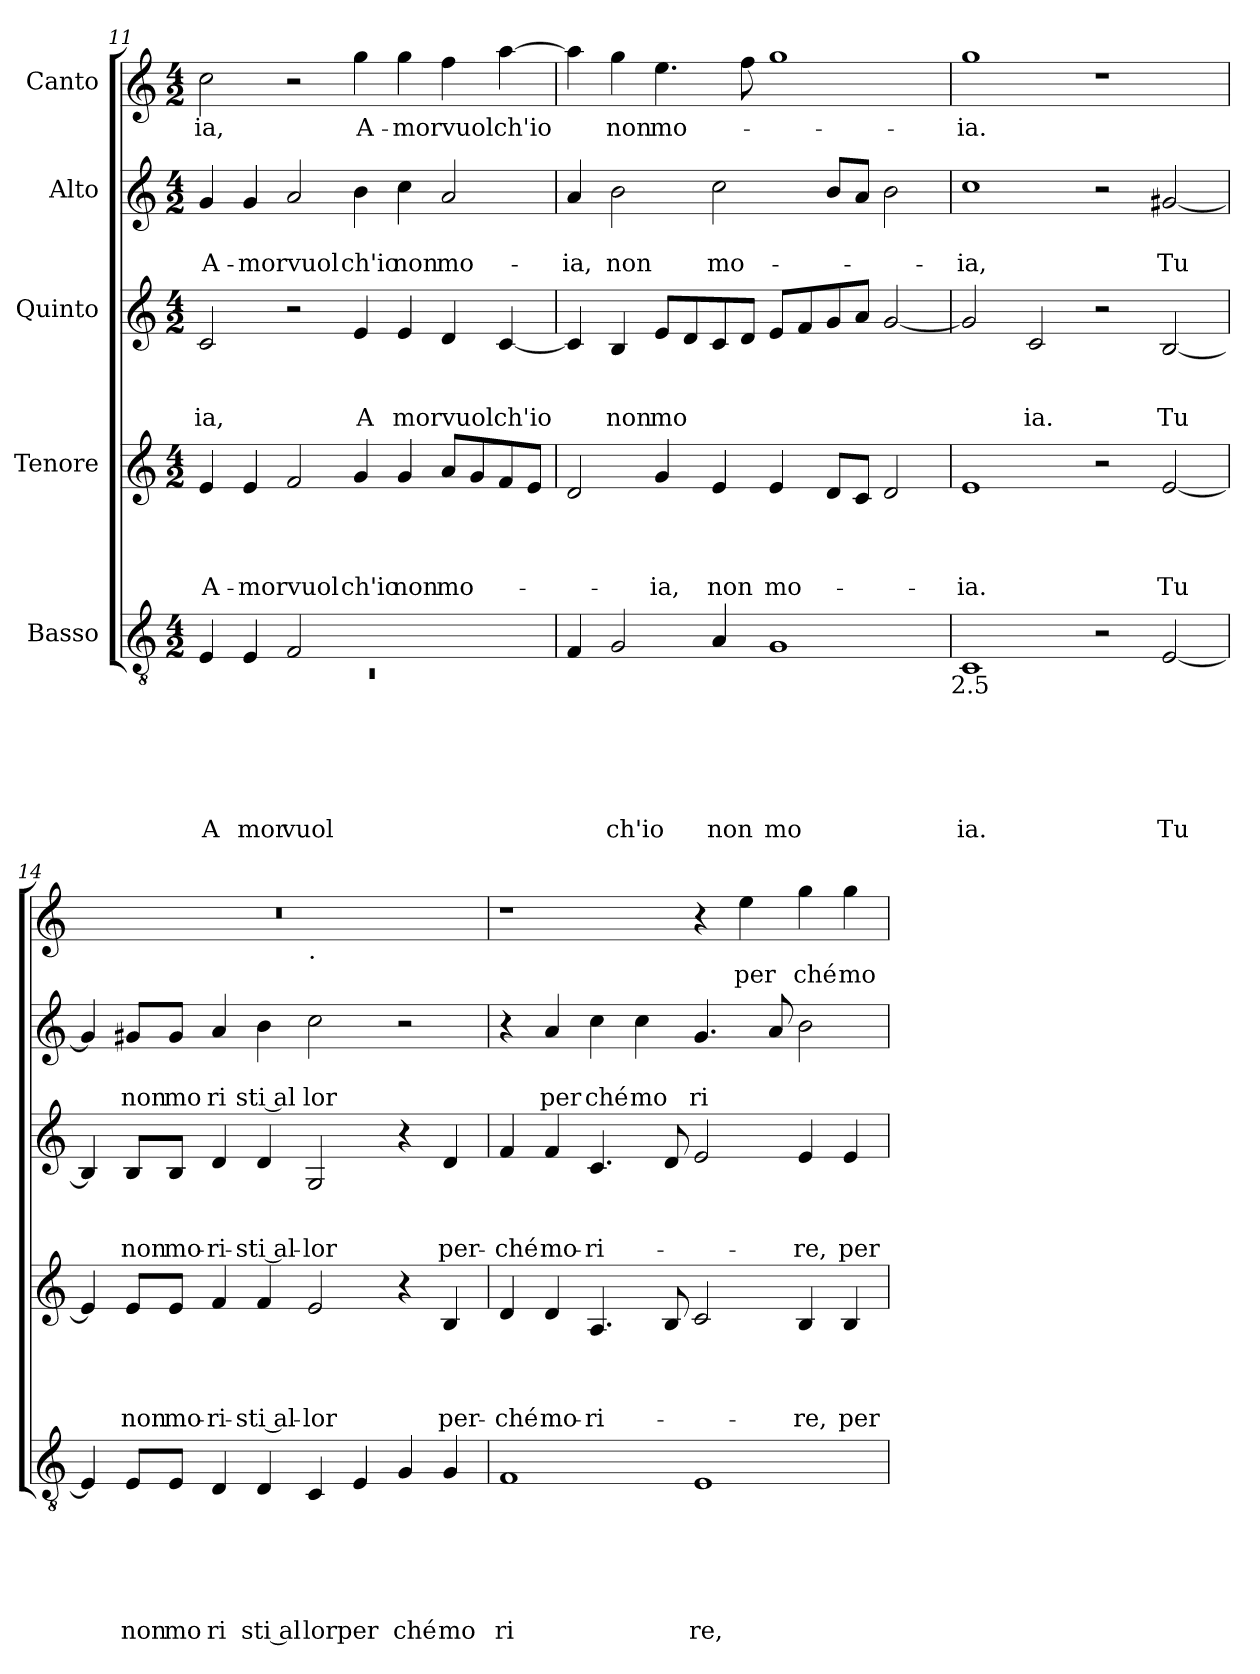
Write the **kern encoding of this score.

**kern	**text	**text	**text	**text	**text	**text	**kern	**text	**text	**text	**text	**kern	**text	**text	**text	**kern	**text	**text	**kern	**text
*part5	*part5	*part5	*part5	*part5	*part5	*part5	*part4	*part4	*part4	*part4	*part4	*part3	*part3	*part3	*part3	*part2	*part2	*part2	*part1	*part1
*staff5	*staff5	*staff5	*staff5	*staff5	*staff5	*staff5	*staff4	*staff4	*staff4	*staff4	*staff4	*staff3	*staff3	*staff3	*staff3	*staff2	*staff2	*staff2	*staff1	*staff1
*I"Basso	*	*	*	*	*	*	*I"Tenore	*	*	*	*	*I"Quinto	*	*	*	*I"Alto	*	*	*I"Canto	*
*clefGv2	*	*	*	*	*	*	*clefG2	*	*	*	*	*clefG2	*	*	*	*clefG2	*	*	*clefG2	*
*k[]	*	*	*	*	*	*	*k[]	*	*	*	*	*k[]	*	*	*	*k[]	*	*	*k[]	*
*C:	*	*	*	*	*	*	*C:	*	*	*	*	*C:	*	*	*	*C:	*	*	*C:	*
*M4/2	*	*	*	*	*	*	*M4/2	*	*	*	*	*M4/2	*	*	*	*M4/2	*	*	*M4/2	*
=11	=11	=11	=11	=11	=11	=11	=11	=11	=11	=11	=11	=11	=11	=11	=11	=11	=11	=11	=11	=11
*^	*	*	*	*	*	*	*	*	*	*	*	*	*	*	*	*	*	*	*	*
!	!LO:N:vis=1	!	!	!	!	!	!LO:LY:b	!	!	!	!	!LO:LY:b	!	!	!	!LO:LY:b	!	!	!LO:LY:b	!	!LO:LY:b
*	*^	*	*	*	*	*	*	*	*	*	*	*	*	*	*	*	*	*	*	*	*
0ryy	0rC	4E/	.	.	.	.	.	A	4e/	.	.	.	A-	2c/	.	.	ia,	4g/	.	A-	2cc\	-ia,
!	!	!	!	!	!	!	!	!LO:LY:b	!	!	!	!	!LO:LY:b	!	!	!	!	!	!	!LO:LY:b	!	!
.	.	4E/	.	.	.	.	.	mor	4e/	.	.	.	-morvuol	.	.	.	.	4g/	.	-morvuol	.	.
!	!	!	!	!	!	!	!	!LO:LY:b	!	!	!	!	!	!	!	!	!	!	!	!	!	!
.	.	2F/	.	.	.	.	.	vuol	2f/	.	.	.	.	2r	.	.	.	2a/	.	.	2r	.
!	!	!	!	!	!	!	!	!	!	!	!	!	!LO:LY:b	!	!	!	!LO:LY:b	!	!	!LO:LY:b	!	!LO:LY:b
.	.	1ryy	.	.	.	.	.	.	4g/	.	.	.	ch'io	4e/	.	.	A	4b\	.	ch'io	4gg\	A-
!	!	!	!	!	!	!	!	!	!	!	!	!	!LO:LY:b	!	!	!	!LO:LY:b	!	!	!LO:LY:b	!	!LO:LY:b
.	.	.	.	.	.	.	.	.	4g/	.	.	.	non	4e/	.	.	morvuol	4cc\	.	non	4gg\	-morvuol
!	!	!	!	!	!	!	!	!	!	!	!	!	!LO:LY:b	!	!	!	!	!	!	!LO:LY:b	!	!
.	.	.	.	.	.	.	.	.	8a/L	.	.	.	mo-	4d/	.	.	.	2a/	.	mo-	4ff\	.
.	.	.	.	.	.	.	.	.	8g/	.	.	.	.	.	.	.	.	.	.	.	.	.
!	!	!	!	!	!	!	!	!	!	!	!	!	!	!	!	!	!LO:LY:b	!	!	!	!	!LO:LY:b
.	.	.	.	.	.	.	.	.	8f/	.	.	.	.	[<4c/	.	.	ch'io	.	.	.	[>4aa\	ch'io
.	.	.	.	.	.	.	.	.	8e/J	.	.	.	.	.	.	.	.	.	.	.	.	.
*v	*v	*v	*	*	*	*	*	*	*	*	*	*	*	*	*	*	*	*	*	*	*	*
=12	=12	=12	=12	=12	=12	=12	=12	=12	=12	=12	=12	=12	=12	=12	=12	=12	=12	=12	=12	=12
!	!	!	!	!	!	!	!	!	!	!	!	!	!	!	!	!	!	!LO:LY:b	!	!
4F/	.	.	.	.	.	.	2d/	.	.	.	.	4c/]	.	.	.	4a/	.	-ia,	4aa\]	.
!	!	!	!	!	!	!LO:LY:b	!	!	!	!	!	!	!	!	!LO:LY:b	!	!	!LO:LY:b	!	!LO:LY:b
2G/	.	.	.	.	.	ch'io	.	.	.	.	.	4B/	.	.	non	2b\	.	non	4gg\	non
!	!	!	!	!	!	!	!	!	!	!	!LO:LY:b	!	!	!	!LO:LY:b	!	!	!	!	!LO:LY:b
.	.	.	.	.	.	.	4g/	.	.	.	-ia,	8e/L	.	.	mo	.	.	.	4.ee\	mo-
.	.	.	.	.	.	.	.	.	.	.	.	8d/	.	.	.	.	.	.	.	.
!	!	!	!	!	!	!LO:LY:b	!	!	!	!	!LO:LY:b	!	!	!	!	!	!	!LO:LY:b	!	!
4A/	.	.	.	.	.	non	4e/	.	.	.	non	8c/	.	.	.	2cc\	.	mo-	.	.
.	.	.	.	.	.	.	.	.	.	.	.	8d/J	.	.	.	.	.	.	8ff\	.
!	!	!	!	!	!	!LO:LY:b	!	!	!	!	!LO:LY:b	!	!	!	!	!	!	!	!	!
1G	.	.	.	.	.	mo	4e/	.	.	.	mo-	8e/L	.	.	.	.	.	.	1gg	.
.	.	.	.	.	.	.	.	.	.	.	.	8f/	.	.	.	.	.	.	.	.
.	.	.	.	.	.	.	8d/L	.	.	.	.	8g/	.	.	.	8b/L	.	.	.	.
.	.	.	.	.	.	.	8c/J	.	.	.	.	8a/J	.	.	.	8a/J	.	.	.	.
.	.	.	.	.	.	.	2d/	.	.	.	.	[>2g/	.	.	.	2b\	.	.	.	.
!LO:TX:b:t=2.5	!	!	!	!	!	!	!	!	!	!	!	!	!	!	!	!	!	!	!	!
!!LO:PB:g=z
=13	=13	=13	=13	=13	=13	=13	=13	=13	=13	=13	=13	=13	=13	=13	=13	=13	=13	=13	=13	=13
!	!	!	!	!	!	!LO:LY:b	!	!	!	!	!LO:LY:b	!	!	!	!	!	!	!LO:LY:b	!	!LO:LY:b
1C	.	.	.	.	.	ia.	1e	.	.	.	-ia.	2g/]	.	.	.	1cc	.	-ia,	1gg	-ia.
!	!	!	!	!	!	!	!	!	!	!	!	!	!	!	!LO:LY:b	!	!	!	!	!
.	.	.	.	.	.	.	.	.	.	.	.	2c/	.	.	ia.	.	.	.	.	.
2r	.	.	.	.	.	.	2r	.	.	.	.	2r	.	.	.	2r	.	.	1r	.
!	!	!	!	!	!	!LO:LY:b	!	!	!	!	!LO:LY:b	!	!	!	!LO:LY:b	!	!	!LO:LY:b	!	!
[<2E/	.	.	.	.	.	Tu	[<2e/	.	.	.	Tu	[<2B/	.	.	Tu	[<2g#X/	.	Tu	.	.
=14	=14	=14	=14	=14	=14	=14	=14	=14	=14	=14	=14	=14	=14	=14	=14	=14	=14	=14	=14	=14
*	*	*	*	*	*	*	*	*	*	*	*	*	*	*	*	*	*	*	*^	*
4E/]	.	.	.	.	.	.	4e/]	.	.	.	.	4B/]	.	.	.	4g#/]	.	.	0r	1ryy	.
!	!	!	!	!	!	!LO:LY:b	!	!	!	!	!LO:LY:b	!	!	!	!LO:LY:b	!	!	!LO:LY:b	!	!	!
8E/L	.	.	.	.	.	non	8e/L	.	.	.	non	8B/L	.	.	non	8g#X/L	.	non	.	.	.
!	!	!	!	!	!	!LO:LY:b	!	!	!	!	!LO:LY:b	!	!	!	!LO:LY:b	!	!	!LO:LY:b	!	!	!
8E/J	.	.	.	.	.	mo	8e/J	.	.	.	mo-	8B/J	.	.	mo-	8g#/J	.	mo	.	.	.
!	!	!	!	!	!	!LO:LY:b	!	!	!	!	!LO:LY:b	!	!	!	!LO:LY:b	!	!	!LO:LY:b	!	!	!
4D/	.	.	.	.	.	ri	4f/	.	.	.	-ri-	4d/	.	.	-ri-	4a/	.	ri	.	.	.
!	!	!	!	!	!	!LO:LY:b:rj	!	!	!	!	!LO:LY:b:rj	!	!	!	!LO:LY:b:rj	!	!	!LO:LY:b:rj	!	!	!
4D/	.	.	.	.	.	sti al	4f/	.	.	.	-sti al-	4d/	.	.	-sti al-	4b\	.	sti al	.	.	.
!	!	!	!	!	!	!	!	!	!	!	!	!	!	!	!	!	!	!	!	!LO:TX:b:t=.	!
!	!	!	!	!	!	!LO:LY:b	!	!	!	!	!LO:LY:b	!	!	!	!LO:LY:b	!	!	!LO:LY:b	!	!	!
4C/	.	.	.	.	.	lorper	2e/	.	.	.	-lor	2G/	.	.	-lor	2cc\	.	lor	.	1ryy	.
4E/	.	.	.	.	.	.	.	.	.	.	.	.	.	.	.	.	.	.	.	.	.
!	!	!	!	!	!	!LO:LY:b	!	!	!	!	!	!	!	!	!	!	!	!	!	!	!
4G/	.	.	.	.	.	ché	4r	.	.	.	.	4r	.	.	.	2r	.	.	.	.	.
!	!	!	!	!	!	!LO:LY:b	!	!	!	!	!LO:LY:b	!	!	!	!LO:LY:b	!	!	!	!	!	!
4G/	.	.	.	.	.	mo	4B/	.	.	.	per-	4d/	.	.	per-	.	.	.	.	.	.
=15	=15	=15	=15	=15	=15	=15	=15	=15	=15	=15	=15	=15	=15	=15	=15	=15	=15	=15	=15	=15	=15
!	!	!	!	!	!	!LO:LY:b	!	!	!	!	!LO:LY:b	!	!	!	!LO:LY:b	!	!	!	!	!	!
*	*	*	*	*	*	*	*	*	*	*	*	*	*	*	*	*	*	*	*v	*v	*
1F	.	.	.	.	.	ri	4d/	.	.	.	-ché	4f/	.	.	-ché	4r	.	.	1r	.
!	!	!	!	!	!	!	!	!	!	!	!LO:LY:b	!	!	!	!LO:LY:b	!	!	!LO:LY:b	!	!
.	.	.	.	.	.	.	4d/	.	.	.	mo-	4f/	.	.	mo-	4a/	.	per	.	.
!	!	!	!	!	!	!	!	!	!	!	!LO:LY:b	!	!	!	!LO:LY:b	!	!	!LO:LY:b	!	!
.	.	.	.	.	.	.	4.A/	.	.	.	-ri-	4.c/	.	.	-ri-	4cc\	.	ché	.	.
!	!	!	!	!	!	!	!	!	!	!	!	!	!	!	!	!	!	!LO:LY:b	!	!
.	.	.	.	.	.	.	.	.	.	.	.	.	.	.	.	4cc\	.	mo	.	.
.	.	.	.	.	.	.	8B/	.	.	.	.	8d/	.	.	.	.	.	.	.	.
!	!	!	!	!	!	!LO:LY:b	!	!	!	!	!	!	!	!	!	!	!	!LO:LY:b	!	!
1E	.	.	.	.	.	re,	2c/	.	.	.	.	2e/	.	.	.	4.g/	.	ri	4r	.
!	!	!	!	!	!	!	!	!	!	!	!	!	!	!	!	!	!	!	!	!LO:LY:b
.	.	.	.	.	.	.	.	.	.	.	.	.	.	.	.	.	.	.	4ee\	per
.	.	.	.	.	.	.	.	.	.	.	.	.	.	.	.	8a/	.	.	.	.
!	!	!	!	!	!	!	!	!	!	!	!LO:LY:b	!	!	!	!LO:LY:b	!	!	!	!	!LO:LY:b
.	.	.	.	.	.	.	4B/	.	.	.	-re,	4e/	.	.	-re,	2b\	.	.	4gg\	ché
!	!	!	!	!	!	!	!	!	!	!	!LO:LY:b	!	!	!	!LO:LY:b	!	!	!	!	!LO:LY:b
.	.	.	.	.	.	.	4B/	.	.	.	per-	4e/	.	.	per-	.	.	.	4gg\	mo
=	=	=	=	=	=	=	=	=	=	=	=	=	=	=	=	=	=	=	=	=
*-	*-	*-	*-	*-	*-	*-	*-	*-	*-	*-	*-	*-	*-	*-	*-	*-	*-	*-	*-	*-
